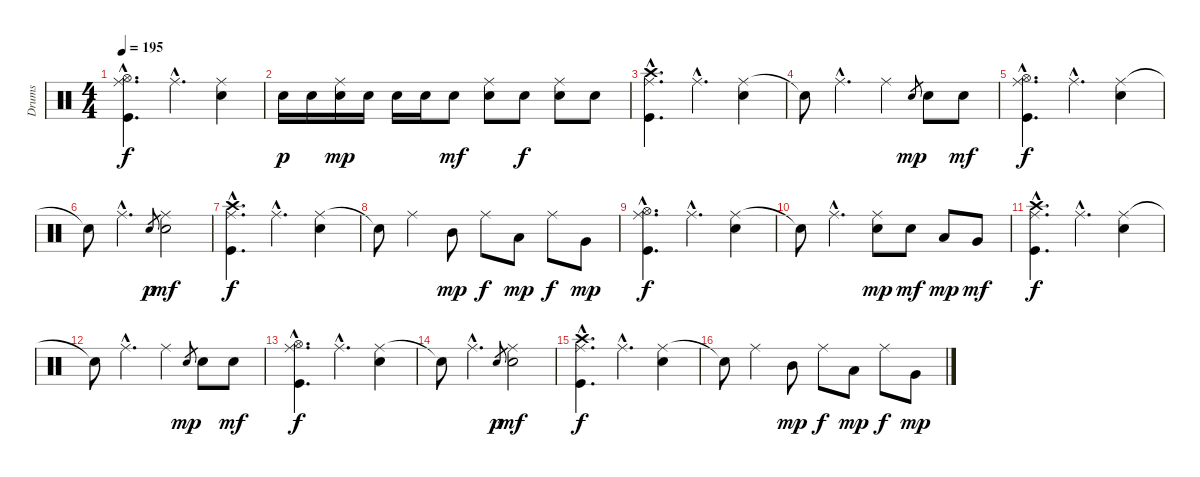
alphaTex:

\track ("Drums" "Drums") {instrument percussion}
\staff {score}
\articulation defaults
\ts (4 4)
\tempo 195
\clef neutral
\ks c
("Hi-Hat (open)"{hac} "Ride (middle)"{hac} "Kick (hit)"{hac}).4{d dy f} "Ride (middle)"{hac}.4{d} ("Ride (middle)" "Electric Snare (hit)").4 |
"Electric Snare (hit)".16{dy p} "Electric Snare (hit)".16 ("Ride (middle)" "Electric Snare (hit)").16{dy mp} "Electric Snare (hit)".16 "Electric Snare (hit)".16 "Electric Snare (hit)".16 "Electric Snare (hit)".8{dy mf} ("Ride (middle)" "Electric Snare (hit)").8 "Electric Snare (hit)".8{dy f} ("Ride (middle)" "Electric Snare (hit)").8 "Electric Snare (hit)".8 |
("Crash high (hit)"{hac} "Ride (middle)"{hac} "Kick (hit)"{hac}).4{d} "Ride (middle)"{hac}.4{d} ("Ride (middle)" "Electric Snare (hit)").4 |
"Snare (hit)"{t}.8 "Ride (middle)"{hac}.4{d} "Ride (middle)".4 "Electric Snare (hit)".8{gr dy mp} "Electric Snare (hit)".8 "Electric Snare (hit)".8{dy mf} |
("Hi-Hat (open)"{hac} "Ride (middle)"{hac} "Kick (hit)"{hac}).4{d dy f} "Ride (middle)"{hac}.4{d} ("Ride (middle)" "Electric Snare (hit)").4 |
"Snare (hit)"{t}.8 "Ride (middle)"{hac}.4{d} "Electric Snare (hit)".8{gr dy p} ("Ride (middle)" "Electric Snare (hit)").2{dy mf} |
("Crash high (hit)"{hac} "Ride (middle)"{hac} "Kick (hit)"{hac}).4{d dy f} "Ride (middle)"{hac}.4{d} ("Ride (middle)" "Electric Snare (hit)").4 |
"Snare (hit)"{t}.8 "Ride (middle)".4 "Mid Tom (hit)".8{dy mp} "Ride (middle)".8{dy f} "Low Tom (hit)".8{dy mp} "Ride (middle)".8{dy f} "Very Low Tom (hit)".8{dy mp} |
("Hi-Hat (open)"{hac} "Ride (middle)"{hac} "Kick (hit)"{hac}).4{d dy f} "Ride (middle)"{hac}.4{d} ("Ride (middle)" "Electric Snare (hit)").4 |
"Snare (hit)"{t}.8 "Ride (middle)"{hac}.4{d} ("Ride (middle)" "Electric Snare (hit)").8{dy mp} "Electric Snare (hit)".8{dy mf} "Low Tom (hit)".8{dy mp} "Very Low Tom (hit)".8{dy mf} |
("Crash high (hit)"{hac} "Ride (middle)"{hac} "Kick (hit)"{hac}).4{d dy f} "Ride (middle)"{hac}.4{d} ("Ride (middle)" "Electric Snare (hit)").4 |
"Snare (hit)"{t}.8 "Ride (middle)"{hac}.4{d} "Ride (middle)".4 "Electric Snare (hit)".8{gr dy mp} "Electric Snare (hit)".8 "Electric Snare (hit)".8{dy mf} |
("Hi-Hat (open)"{hac} "Ride (middle)"{hac} "Kick (hit)"{hac}).4{d dy f} "Ride (middle)"{hac}.4{d} ("Ride (middle)" "Electric Snare (hit)").4 |
"Snare (hit)"{t}.8 "Ride (middle)"{hac}.4{d} "Electric Snare (hit)".8{gr dy p} ("Ride (middle)" "Electric Snare (hit)").2{dy mf} |
("Crash high (hit)"{hac} "Ride (middle)"{hac} "Kick (hit)"{hac}).4{d dy f} "Ride (middle)"{hac}.4{d} ("Ride (middle)" "Electric Snare (hit)").4 |
"Snare (hit)"{t}.8 "Ride (middle)".4 "Mid Tom (hit)".8{dy mp} "Ride (middle)".8{dy f} "Low Tom (hit)".8{dy mp} "Ride (middle)".8{dy f} "Very Low Tom (hit)".8{dy mp}
